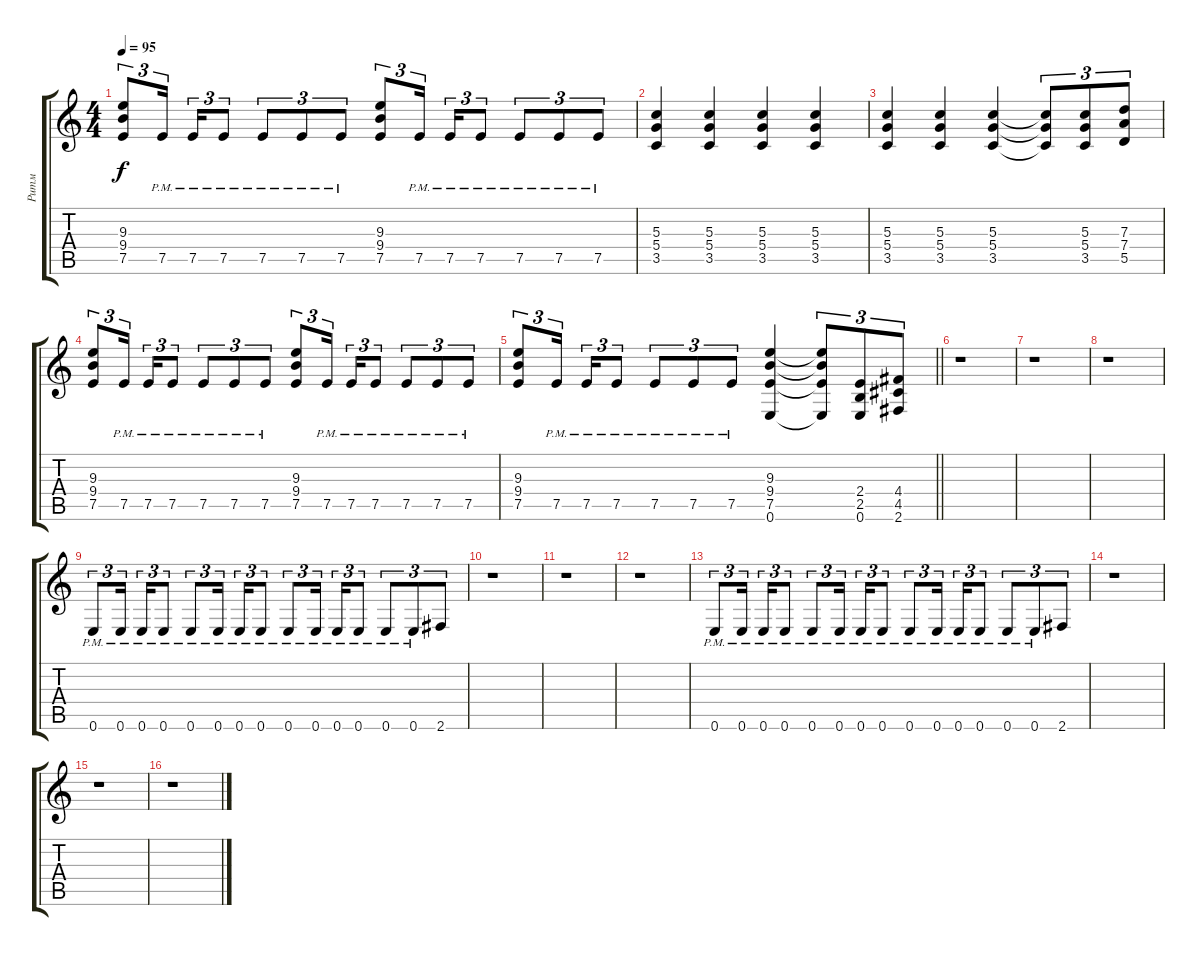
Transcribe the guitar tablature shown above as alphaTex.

\track ("Ритм" "Ритм") {instrument distortionguitar}
\staff {score tabs}
\tuning (E4 B3 G3 D3 A2 E2) {hide}
\ts (4 4)
\tempo 95
\clef g2
\ks c
(9.3 9.4 7.5).8{tu (3 2) dy f} 7.5{pm}.16{tu (3 2) beam splitsecondary} 7.5{pm}.16{tu (3 2)} 7.5{pm}.8{tu (3 2)} 7.5{pm}.8{tu (3 2)} 7.5{pm}.8{tu (3 2)} 7.5{pm}.8{tu (3 2)} (9.3 9.4 7.5).8{tu (3 2)} 7.5{pm}.16{tu (3 2) beam splitsecondary} 7.5{pm}.16{tu (3 2)} 7.5{pm}.8{tu (3 2)} 7.5{pm}.8{tu (3 2)} 7.5{pm}.8{tu (3 2)} 7.5{pm}.8{tu (3 2)} |
(5.3 5.4 3.5).4 (5.3 5.4 3.5).4 (5.3 5.4 3.5).4 (5.3 5.4 3.5).4 |
(5.3 5.4 3.5).4 (5.3 5.4 3.5).4 (5.3 5.4 3.5).4 (5.3{t} 5.4{t} 3.5{t}).8{tu (3 2)} (5.3 5.4 3.5).8{tu (3 2)} (7.3 7.4 5.5).8{tu (3 2)} |
(9.3 9.4 7.5).8{tu (3 2)} 7.5{pm}.16{tu (3 2) beam splitsecondary} 7.5{pm}.16{tu (3 2)} 7.5{pm}.8{tu (3 2)} 7.5{pm}.8{tu (3 2)} 7.5{pm}.8{tu (3 2)} 7.5{pm}.8{tu (3 2)} (9.3 9.4 7.5).8{tu (3 2)} 7.5{pm}.16{tu (3 2) beam splitsecondary} 7.5{pm}.16{tu (3 2)} 7.5{pm}.8{tu (3 2)} 7.5{pm}.8{tu (3 2)} 7.5{pm}.8{tu (3 2)} 7.5{pm}.8{tu (3 2)} |
\barLineRight lightlight
(9.3 9.4 7.5).8{tu (3 2)} 7.5{pm}.16{tu (3 2) beam splitsecondary} 7.5{pm}.16{tu (3 2)} 7.5{pm}.8{tu (3 2)} 7.5{pm}.8{tu (3 2)} 7.5{pm}.8{tu (3 2)} 7.5{pm}.8{tu (3 2)} (9.3 9.4 7.5 0.6).4 (9.3{t} 9.4{t} 7.5{t} 0.6{t}).8{tu (3 2)} (2.4 2.5 0.6).8{tu (3 2)} (4.4 4.5 2.6).8{tu (3 2)} |
r.1 |
r.1 |
r.1 |
0.6{pm}.8{tu (3 2)} 0.6{pm}.16{tu (3 2) beam splitsecondary} 0.6{pm}.16{tu (3 2)} 0.6{pm}.8{tu (3 2)} 0.6{pm}.8{tu (3 2)} 0.6{pm}.16{tu (3 2) beam splitsecondary} 0.6{pm}.16{tu (3 2)} 0.6{pm}.8{tu (3 2)} 0.6{pm}.8{tu (3 2)} 0.6{pm}.16{tu (3 2) beam splitsecondary} 0.6{pm}.16{tu (3 2)} 0.6{pm}.8{tu (3 2)} 0.6{pm}.8{tu (3 2)} 0.6{pm}.8{tu (3 2)} 2.6.8{tu (3 2)} |
r.1 |
r.1 |
r.1 |
0.6{pm}.8{tu (3 2)} 0.6{pm}.16{tu (3 2) beam splitsecondary} 0.6{pm}.16{tu (3 2)} 0.6{pm}.8{tu (3 2)} 0.6{pm}.8{tu (3 2)} 0.6{pm}.16{tu (3 2) beam splitsecondary} 0.6{pm}.16{tu (3 2)} 0.6{pm}.8{tu (3 2)} 0.6{pm}.8{tu (3 2)} 0.6{pm}.16{tu (3 2) beam splitsecondary} 0.6{pm}.16{tu (3 2)} 0.6{pm}.8{tu (3 2)} 0.6{pm}.8{tu (3 2)} 0.6{pm}.8{tu (3 2)} 2.6.8{tu (3 2)} |
r.1 |
r.1 |
r.1
